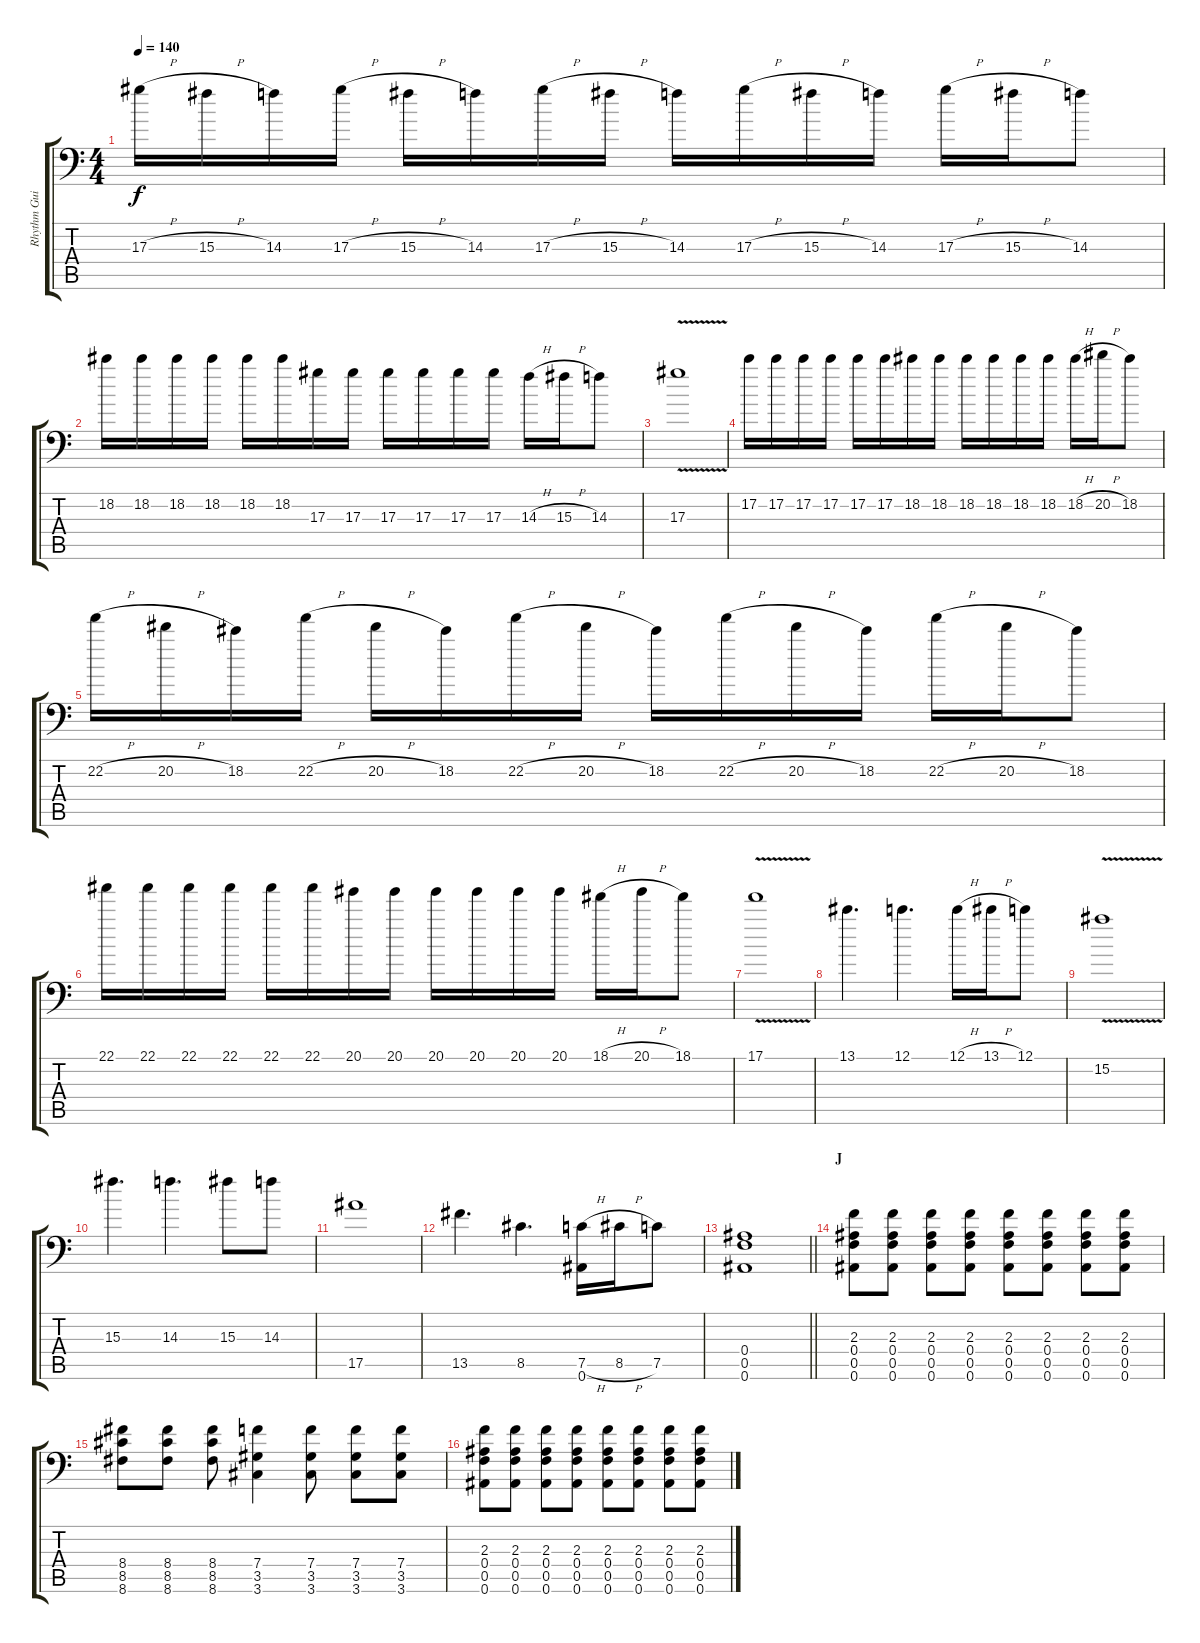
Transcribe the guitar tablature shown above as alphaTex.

\track ("Rhythm Guitar: Chris Di Carlo" "Rhythm Gui") {instrument distortionguitar}
\staff {score tabs}
\tuning (C4 G3 Eb3 Bb2 F2 Bb1) {hide}
\ts (4 4)
\tempo 140
\clef f4
\ks c
17.3{h}.16{dy f} 15.3{h}.16 14.3.16 17.3{h}.16 15.3{h}.16 14.3.16 17.3{h}.16 15.3{h}.16 14.3.16 17.3{h}.16 15.3{h}.16 14.3.16 17.3{h}.16 15.3{h}.16 14.3.8 |
18.2.16 18.2.16 18.2.16 18.2.16 18.2.16 18.2.16 17.3.16 17.3.16 17.3.16 17.3.16 17.3.16 17.3.16 14.3{h}.16 15.3{h}.16 14.3.8 |
17.3{v}.1 |
17.2.16 17.2.16 17.2.16 17.2.16 17.2.16 17.2.16 18.2.16 18.2.16 18.2.16 18.2.16 18.2.16 18.2.16 18.2{h}.16 20.2{h}.16 18.2.8 |
22.2{h}.16 20.2{h}.16 18.2.16 22.2{h}.16 20.2{h}.16 18.2.16 22.2{h}.16 20.2{h}.16 18.2.16 22.2{h}.16 20.2{h}.16 18.2.16 22.2{h}.16 20.2{h}.16 18.2.8 |
22.1.16 22.1.16 22.1.16 22.1.16 22.1.16 22.1.16 20.1.16 20.1.16 20.1.16 20.1.16 20.1.16 20.1.16 18.1{h}.16 20.1{h}.16 18.1.8 |
17.1{v}.1 |
13.1.4{d} 12.1.4{d} 12.1{h}.16 13.1{h}.16 12.1.8 |
15.2{v}.1 |
15.3.4{d} 14.3.4{d} 15.3.8 14.3.8 |
17.5.1 |
13.5.4{d} 8.5.4{d} (7.5{h} 0.6).16 8.5{h}.16 7.5.8 |
\barLineRight lightlight
(0.4 0.5 0.6).1 |
\section ("" "J")
(2.3 0.4 0.5 0.6).8 (2.3 0.4 0.5 0.6).8 (2.3 0.4 0.5 0.6).8 (2.3 0.4 0.5 0.6).8 (2.3 0.4 0.5 0.6).8 (2.3 0.4 0.5 0.6).8 (2.3 0.4 0.5 0.6).8 (2.3 0.4 0.5 0.6).8 |
(8.4 8.5 8.6).8 (8.4 8.5 8.6).8 (8.4 8.5 8.6).8 (7.4 3.5 3.6).4 (7.4 3.5 3.6).8 (7.4 3.5 3.6).8 (7.4 3.5 3.6).8 |
(2.3 0.4 0.5 0.6).8 (2.3 0.4 0.5 0.6).8 (2.3 0.4 0.5 0.6).8 (2.3 0.4 0.5 0.6).8 (2.3 0.4 0.5 0.6).8 (2.3 0.4 0.5 0.6).8 (2.3 0.4 0.5 0.6).8 (2.3 0.4 0.5 0.6).8
